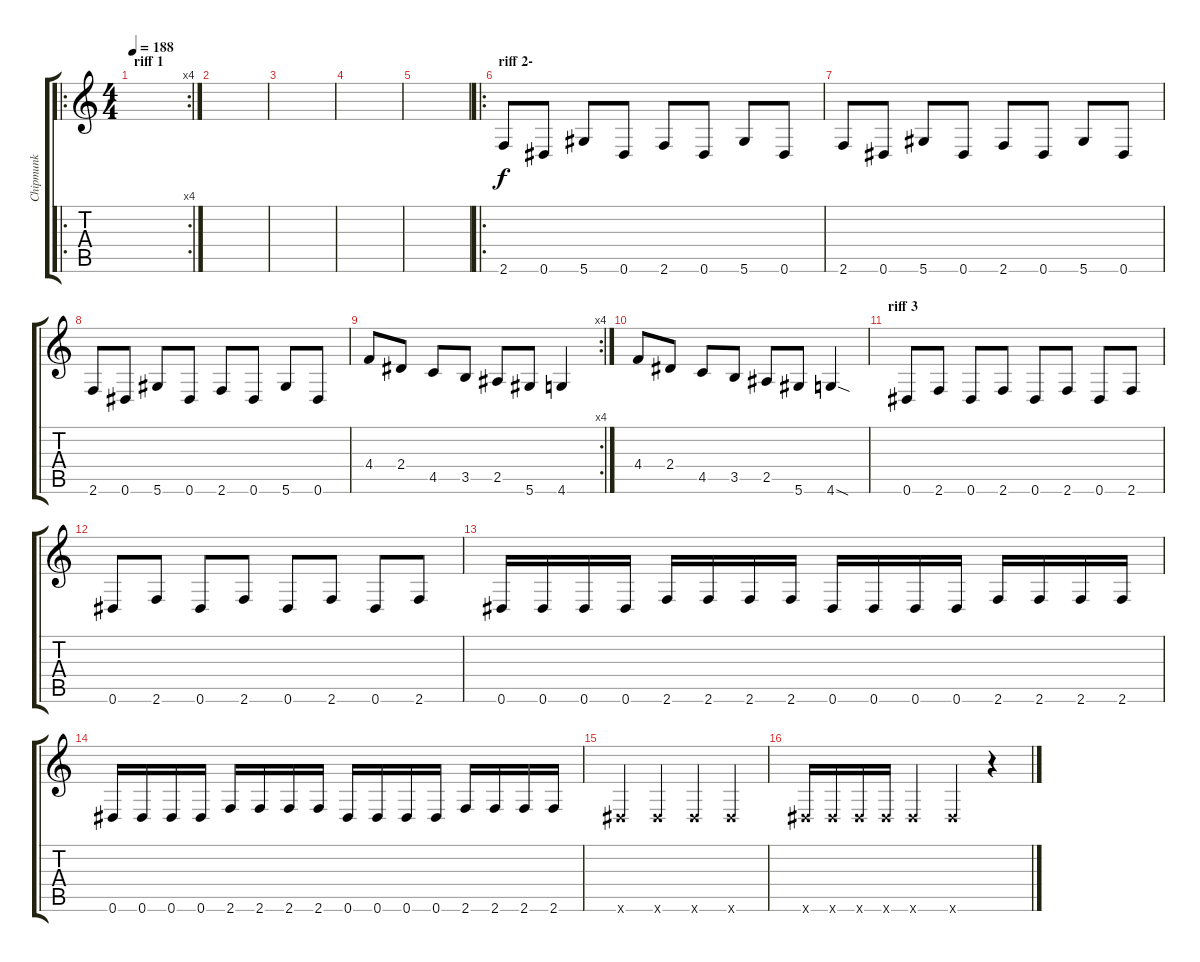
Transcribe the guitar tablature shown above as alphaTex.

\track ("Chipmunk" "Chipmunk") {instrument distortionguitar}
\staff {score tabs}
\tuning (Eb4 Bb3 Gb3 Db3 Ab2 Eb2) {hide}
\ro
\rc 4
\ts (4 4)
\section ("" "riff 1")
\tempo 188
\clef g2
\ks c
|
|
|
|
|
\ro
\section ("" "riff 2-")
2.6.8 0.6.8 5.6.8 0.6.8 2.6.8 0.6.8 5.6.8 0.6.8 |
2.6.8 0.6.8 5.6.8 0.6.8 2.6.8 0.6.8 5.6.8 0.6.8 |
2.6.8 0.6.8 5.6.8 0.6.8 2.6.8 0.6.8 5.6.8 0.6.8 |
\rc 4
4.4.8 2.4.8 4.5.8 3.5.8 2.5.8 5.6.8 4.6.4 |
4.4.8 2.4.8 4.5.8 3.5.8 2.5.8 5.6.8 4.6{sod}.4 |
\section ("" "riff 3")
0.6.8 2.6.8 0.6.8 2.6.8 0.6.8 2.6.8 0.6.8 2.6.8 |
0.6.8 2.6.8 0.6.8 2.6.8 0.6.8 2.6.8 0.6.8 2.6.8 |
0.6.16 0.6.16 0.6.16 0.6.16 2.6.16 2.6.16 2.6.16 2.6.16 0.6.16 0.6.16 0.6.16 0.6.16 2.6.16 2.6.16 2.6.16 2.6.16 |
0.6.16 0.6.16 0.6.16 0.6.16 2.6.16 2.6.16 2.6.16 2.6.16 0.6.16 0.6.16 0.6.16 0.6.16 2.6.16 2.6.16 2.6.16 2.6.16 |
0.6{x}.4 0.6{x}.4 0.6{x}.4 0.6{x}.4 |
0.6{x}.16 0.6{x}.16 0.6{x}.16 0.6{x}.16 0.6{x}.4 0.6{x}.4 r.4
